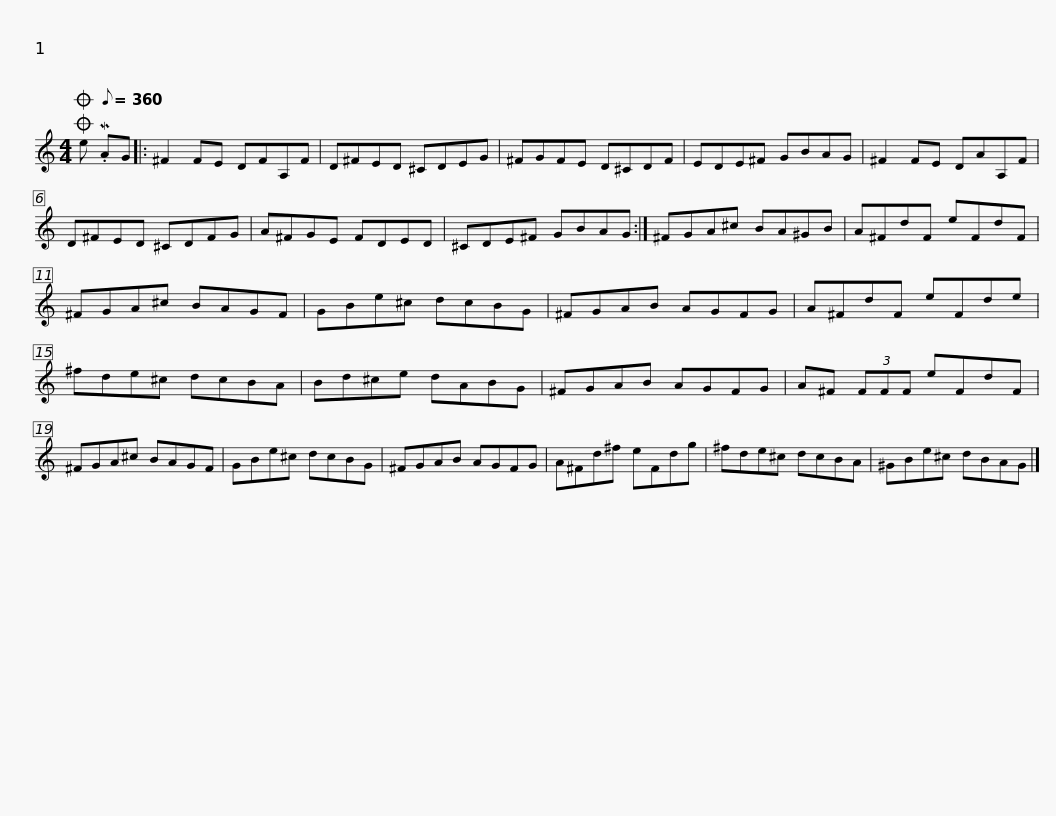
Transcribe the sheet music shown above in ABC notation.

X:1
L:1/8
M:4/4
I:linebreak $
K:C
V:1 treble
V:1
OO e[Q:1/8=360] .MAG |: ^F2 FE DFA,F | D^FED ^CDEG | ^FGFE D^CDF | EDE^F GBAG | %5
 ^F2 FE DAA,F |$ D^FED ^CDFG | A^FGE FDED | ^CDE^F GBAG :| ^FGA^c BA^GB | %10
 A^FdF eFdF |$ ^FGA^c BAGF | GBe^c dcBG | ^FGAB AGFG | A^FdF eFde | %15
 ^fde^c dcBA |$ Bd^ce dABG | ^FGAB AGFG | A^F (3FFF eFdF | ^FGA^c BAGF | %20
 GBe^c dcBG |$ ^FGAB AGFG | A^Fd^f eFdg | ^fde^c dcBA | ^GBe^c dBAG |] %25
